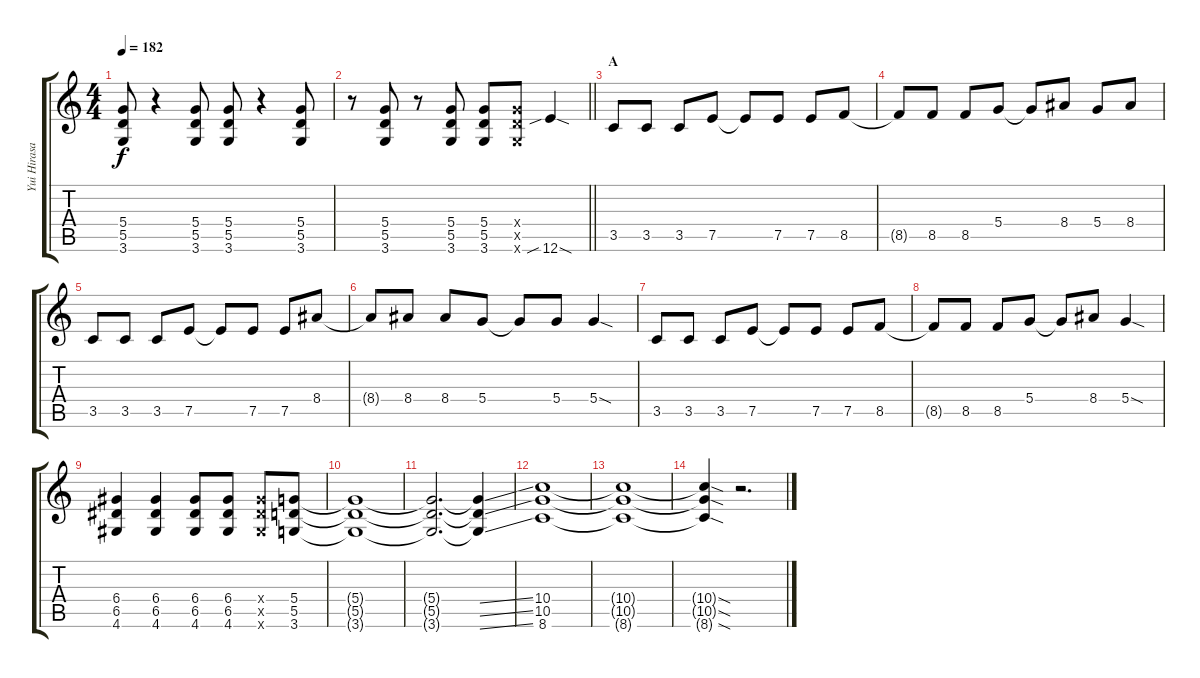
\track ("Yui Hirasawa" "Yui Hirasa") {instrument distortionguitar}
\staff {score tabs}
\tuning (E4 B3 G3 D3 A2 E2) {hide}
\ts (4 4)
\tempo 182
\clef g2
\ks c
(5.4 5.5 3.6).8{dy f} r.4 (5.4 5.5 3.6).8 (5.4 5.5 3.6).8 r.4 (5.4 5.5 3.6).8 |
\barLineRight lightlight
r.8 (5.4 5.5 3.6).8 r.8 (5.4 5.5 3.6).8 (5.4 5.5 3.6).8 (5.4{x} 5.5{x} 3.6{x}).8 12.6{sib sod}.4 |
\section ("" "A")
3.5.8 3.5.8 3.5.8 7.5.8 7.5{t}.8 7.5.8 7.5.8 8.5.8 |
8.5{t}.8 8.5.8 8.5.8 5.4.8 5.4{t}.8 8.4.8 5.4.8 8.4.8 |
3.5.8 3.5.8 3.5.8 7.5.8 7.5{t}.8 7.5.8 7.5.8 8.4.8 |
8.4{t}.8 8.4.8 8.4.8 5.4.8 5.4{t}.8 5.4.8 5.4{sod}.4 |
3.5.8 3.5.8 3.5.8 7.5.8 7.5{t}.8 7.5.8 7.5.8 8.5.8 |
8.5{t}.8 8.5.8 8.5.8 5.4.8 5.4{t}.8 8.4.8 5.4{sod}.4 |
(6.4 6.5 4.6).4 (6.4 6.5 4.6).4 (6.4 6.5 4.6).8 (6.4 6.5 4.6).8 (6.4{x} 6.5{x} 4.6{x}).8 (5.4 5.5 3.6).8 |
(5.4{t} 5.5{t} 3.6{t}).1 |
(5.4{t} 5.5{t} 3.6{t}).2{d} (5.4{ss t} 5.5{ss t} 3.6{ss t}).4 |
(10.4 10.5 8.6).1 |
(10.4{t} 10.5{t} 8.6{t}).1 |
(10.4{sod t} 10.5{sod t} 8.6{sod t}).4 r.2{d}
